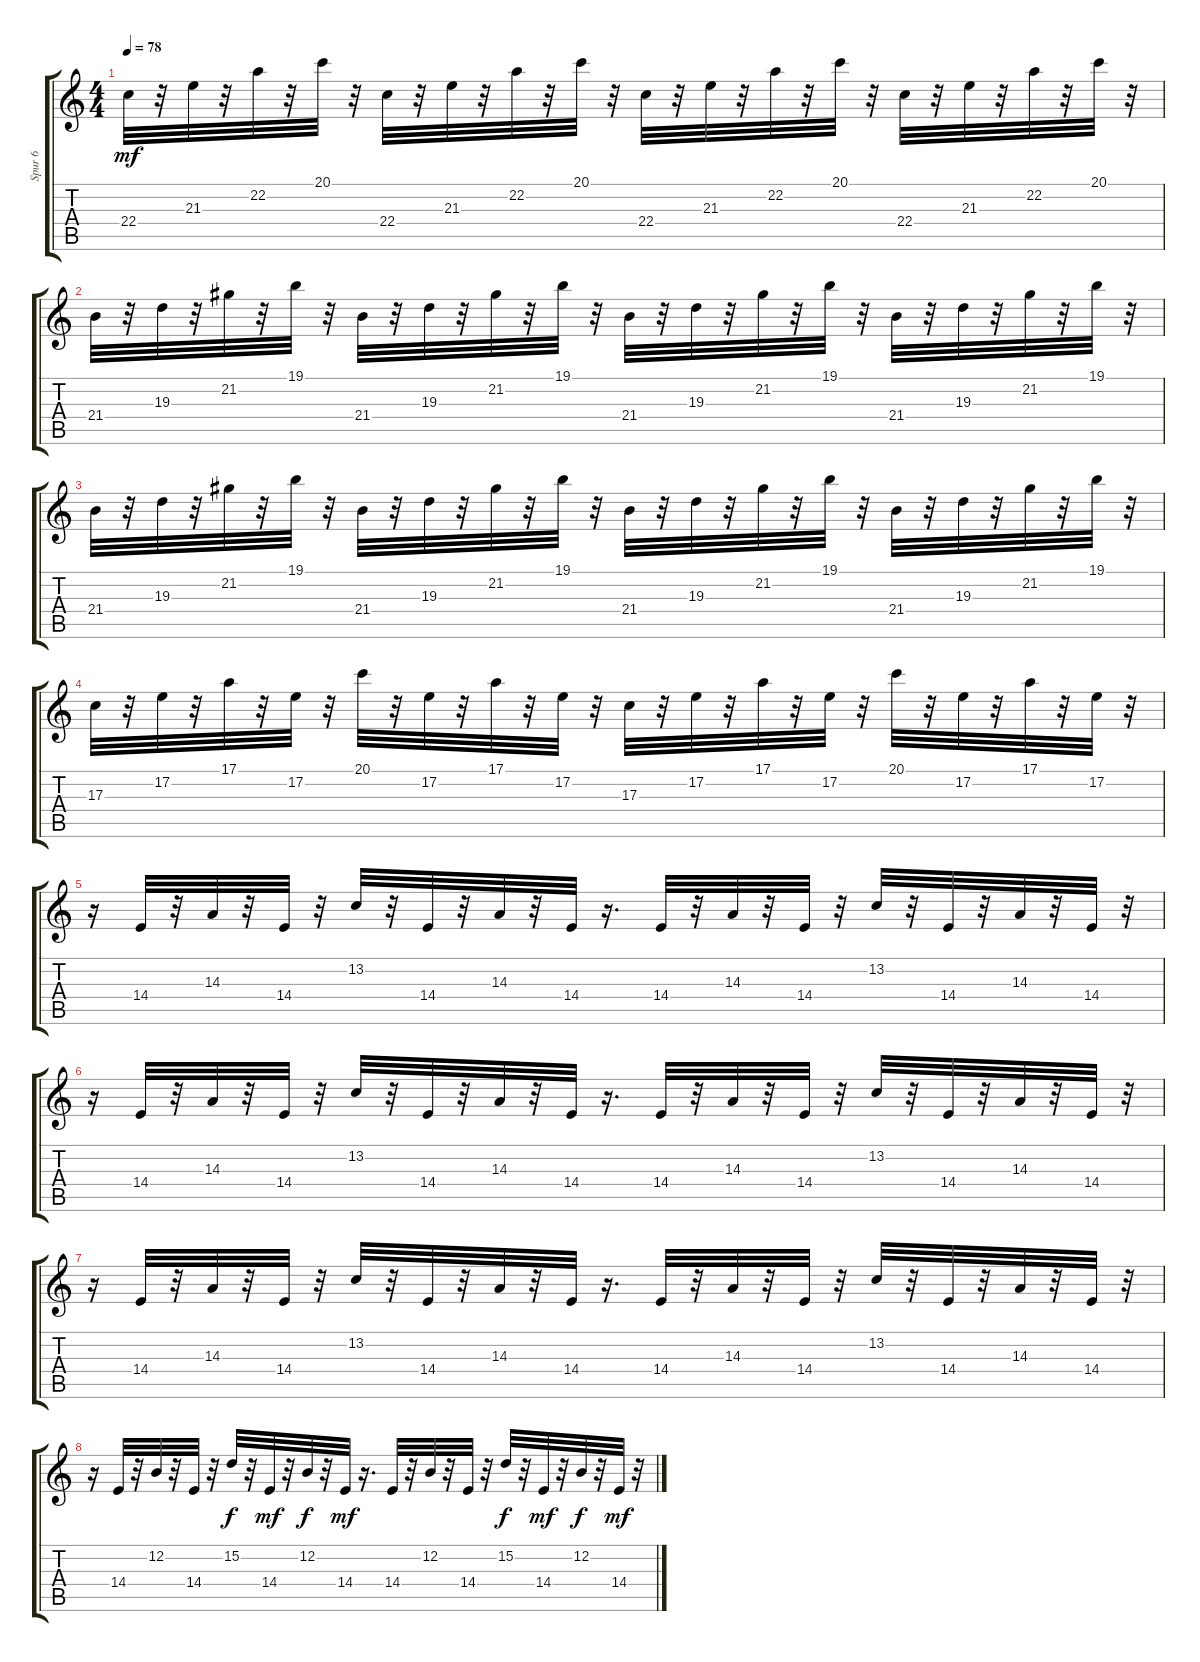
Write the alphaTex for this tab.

\track ("Spur 6" "Spur 6") {instrument electricpiano1}
\staff {score tabs}
\tuning (E4 B3 G3 D3 A2 E2) {hide}
\ts (4 4)
\tempo 78
\clef g2
\ks c
22.4.32{dy mf} r.32 21.3.32 r.32 22.2.32 r.32 20.1.32 r.32 22.4.32 r.32 21.3.32 r.32 22.2.32 r.32 20.1.32 r.32 22.4.32 r.32 21.3.32 r.32 22.2.32 r.32 20.1.32 r.32 22.4.32 r.32 21.3.32 r.32 22.2.32 r.32 20.1.32 r.32 |
21.4.32 r.32 19.3.32 r.32 21.2.32 r.32 19.1.32 r.32 21.4.32 r.32 19.3.32 r.32 21.2.32 r.32 19.1.32 r.32 21.4.32 r.32 19.3.32 r.32 21.2.32 r.32 19.1.32 r.32 21.4.32 r.32 19.3.32 r.32 21.2.32 r.32 19.1.32 r.32 |
21.4.32 r.32 19.3.32 r.32 21.2.32 r.32 19.1.32 r.32 21.4.32 r.32 19.3.32 r.32 21.2.32 r.32 19.1.32 r.32 21.4.32 r.32 19.3.32 r.32 21.2.32 r.32 19.1.32 r.32 21.4.32 r.32 19.3.32 r.32 21.2.32 r.32 19.1.32 r.32 |
17.3.32 r.32 17.2.32 r.32 17.1.32 r.32 17.2.32 r.32 20.1.32 r.32 17.2.32 r.32 17.1.32 r.32 17.2.32 r.32 17.3.32 r.32 17.2.32 r.32 17.1.32 r.32 17.2.32 r.32 20.1.32 r.32 17.2.32 r.32 17.1.32 r.32 17.2.32 r.32 |
r.16 14.4.32 r.32 14.3.32 r.32 14.4.32 r.32 13.2.32 r.32 14.4.32 r.32 14.3.32 r.32 14.4.32 r.16{d} 14.4.32 r.32 14.3.32 r.32 14.4.32 r.32 13.2.32 r.32 14.4.32 r.32 14.3.32 r.32 14.4.32 r.32 |
r.16 14.4.32 r.32 14.3.32 r.32 14.4.32 r.32 13.2.32 r.32 14.4.32 r.32 14.3.32 r.32 14.4.32 r.16{d} 14.4.32 r.32 14.3.32 r.32 14.4.32 r.32 13.2.32 r.32 14.4.32 r.32 14.3.32 r.32 14.4.32 r.32 |
r.16 14.4.32 r.32 14.3.32 r.32 14.4.32 r.32 13.2.32 r.32 14.4.32 r.32 14.3.32 r.32 14.4.32 r.16{d} 14.4.32 r.32 14.3.32 r.32 14.4.32 r.32 13.2.32 r.32 14.4.32 r.32 14.3.32 r.32 14.4.32 r.32 |
r.16 14.4.32 r.32 12.2.32 r.32 14.4.32 r.32 15.2.32{dy f} r.32 14.4.32{dy mf} r.32 12.2.32{dy f} r.32 14.4.32{dy mf} r.16{d} 14.4.32 r.32 12.2.32 r.32 14.4.32 r.32 15.2.32{dy f} r.32 14.4.32{dy mf} r.32 12.2.32{dy f} r.32 14.4.32{dy mf} r.32
